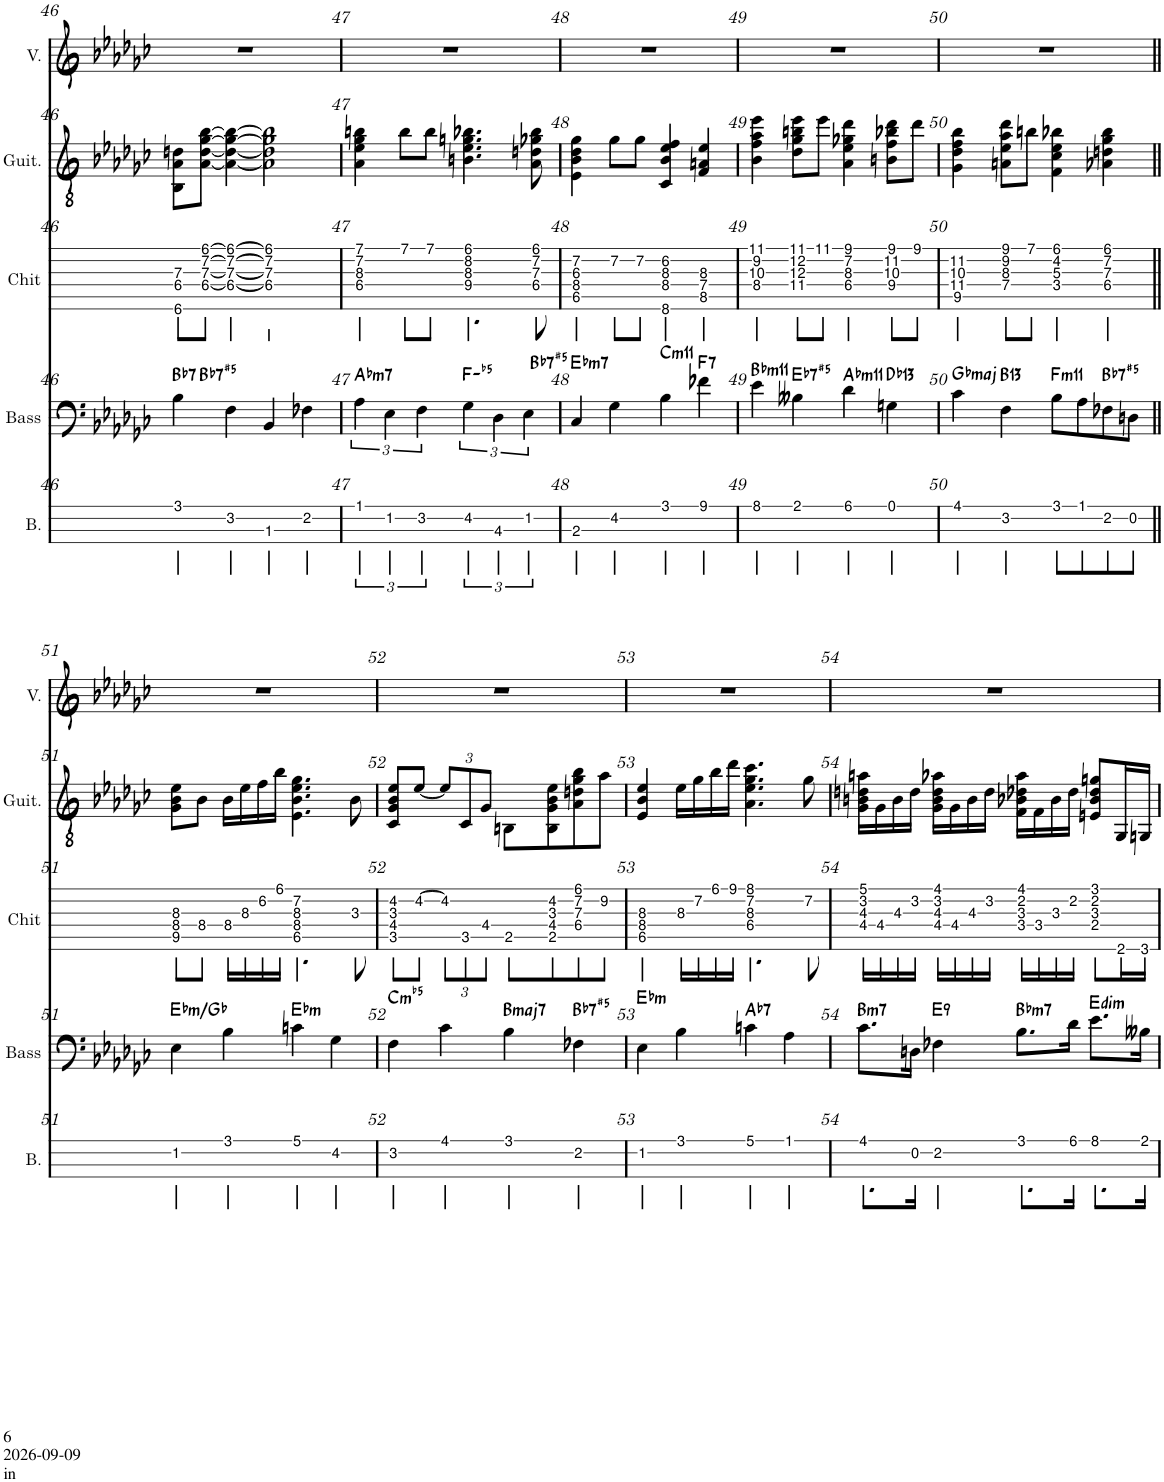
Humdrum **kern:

**kern	**kern	**harte	**kern	**kern	**kern
*part5	*part4	*part4	*part3	*part2	*part1
*staff5	*staff4	*	*staff3	*staff2	*staff1
*I"Basso elettrico	*I"Acoustic Bass	*	*I"Chitarra	*I"Acoustic Guitar	*I"Vocal
*I'B.	*I'Bass	*	*I'Chit	*I'Guit.	*I'V.
!!LO:PB:g=z
*	*clefF4	*	*	*clefGv2	*clefG2
*Trd7c12	*Trd7c12	*	*	*	*
*k[b-e-a-d-g-c-]	*k[b-e-a-d-g-c-]	*	*k[b-e-a-d-g-c-]	*k[b-e-a-d-g-c-]	*k[b-e-a-d-g-c-]
*M4/4	*M4/4	*	*M4/4	*M4/4	*M4/4
*met(c)	*met(c)	*	*met(c)	*met(c)	*met(c)
=46	=46	=46	=46	=46	=46
!	!	!LO:H:kt=7	!	!	!
*	*^	*	*	*	*
4B-\	4B-\	8ryy	Bb:7	8BB-\ 8A-\ 8e--\L	8BB-\ 8A-\ 8dn\L	1r
!	!	!	!LO:H:kt=7	!	!	!
.	.	2..ryy	Bb:(3,#5,b7)	[8A-\ [8e--\ [8g-\ [8b-\J	[8A-\ [8d\ [8g-\ [8b-\J	.
4F\	4F\	.	.	4A-\_ 4e--\_ 4g-\_ 4b-\_	4A-\_ 4d\_ 4g-\_ 4b-\_	.
4BB-\	4BB-/	.	.	2A-\] 2e--\] 2g-\] 2b-\]	2A-\] 2d\] 2g-\] 2b-\]	.
4F-X\	4F-X\	.	.	.	.	.
=47	=47	=47	=47	=47	=47	=47
!	!	!	!LO:H:kt=m7	!	!	!
6A-\	6A-\	2..ryy	Ab:min7	4A-\ 4e-\ 4g-\ 4cc-\	4A-\ 4e-\ 4g-\ 4bn\	1r
6E-\	6E-\	.	.	.	.	.
.	.	.	.	8cc-\L	8b\L	.
6F\	6F\	.	.	.	.	.
.	.	.	.	8cc-\J	8b\J	.
6G-\	6G-\	.	F:(b3,b5)	4.c-\ 4.e-\ 4.a--\ 4.b-\	4.Bn\ 4.e-\ 4.gn\ 4.b-X\	.
6D-\	6D-\	.	.	.	.	.
6E-\	6E-\	.	.	.	.	.
!	!	!	!LO:H:kt=7	!	!	!
.	.	8ryy	Bb:(3,#5,b7)	8A-\ 8e--\ 8g-\ 8b-\	8A-\ 8dn\ 8g-X\ 8b-\	.
=48	=48	=48	=48	=48	=48	=48
!	!	!	!LO:H:kt=m7	!	!	!
*	*v	*v	*	*	*	*
4C-\	4C-/	Eb:min7	4E-\ 4B-\ 4d-\ 4g-\	4E-\ 4B-\ 4d-\ 4g-\	1r
4G-\	4G-\	.	8g-\L	8g-\L	.
.	.	.	8g-\J	8g-\J	.
!	!	!LO:H:kt=m11	!	!	!
4B-\	4B-\	C:min9(11)	4D--\ 4B-\ 4e-\ 4g--\	4C-/ 4B-/ 4e-/ 4f/	.
!	!	!LO:H:kt=7	!	!	!
4f-X\	4f-X\	F:7	4G--\ 4B--\ 4e-\	4F/ 4An/ 4e-/	.
=49	=49	=49	=49	=49	=49
!	!	!LO:H:kt=m11	!	!	!
4e-\	4e-\	Bb:min9(11)	4B-\ 4g--\ 4a-\ 4ee-\	4B-\ 4f\ 4a-\ 4ee-\	1r
!	!	!LO:H:kt=7	!	!	!
4B--X\	4B--X\	Eb:(3,#5,b7)	8d-\ 8a--\ 8cc-\ 8ee-\L	8d-\ 8g-\ 8bn\ 8ee-\L	.
.	.	.	8ee-\J	8ee-\J	.
!	!	!LO:H:kt=m11	!	!	!
4d-\	4d-\	Ab:min9(11)	4A-\ 4e-\ 4g-\ 4dd-\	4A-\ 4e-\ 4g-X\ 4dd-\	.
!	!	!LO:H:kt=13	!	!	!
4Gn\	4Gn\	Db:9(11,13)	8c-\ 8g--\ 8b-\ 8dd-\L	8Bn\ 8f\ 8b-X\ 8dd-\L	.
.	.	.	8dd-\J	8dd-\J	.
=50	=50	=50	=50	=50	=50
!	!	!LO:H:kt=maj	!	!	!
4c-\	4c-\	Gb:maj	4G-\ 4d-\ 4g--\ 4b-\	4G-\ 4d-\ 4f\ 4b-\	1r
!	!	!LO:H:kt=13	!	!	!
4F\	4F\	B:9(11,13)	8B--\ 8e-\ 8a-\ 8dd-\L	8An\ 8e-\ 8a-\ 8dd-\L	.
.	.	.	8cc-\J	8bn\J	.
!	!	!LO:H:kt=m11	!	!	!
8B-\L	8B-\L	F:min9(11)	4G--\ 4d--\ 4e-\ 4b-\	4F\ 4c-\ 4e-\ 4b-X\	.
8A-\	8A-\	.	.	.	.
!	!	!LO:H:kt=7	!	!	!
8F-X\	8F-X\	Bb:(3,#5,b7)	4A-\ 4e--\ 4g-\ 4b-\	4A-X\ 4dn\ 4g-\ 4b-\	.
8Dn\J	8Dn\J	.	.	.	.
!!LO:LB:g=z
=51||	=51||	=51||	=51||	=51||	=51||
!	!	!LO:H:kt=m	!	!	!
4E-\	4E-\	Eb:min/b3	8G-\ 8B-\ 8e-\L	8G-\ 8B-\ 8e-\L	1r
.	.	.	8B-\J	8B-\J	.
4B-\	4B-\	.	16B-\LL	16B-\LL	.
.	.	.	16e-\	16e-\	.
.	.	.	16f\	16f\	.
.	.	.	16b-\JJ	16b-\JJ	.
!	!	!LO:H:kt=m	!	!	!
4cn\	4cn\	Eb:min	4.E-\ 4.B-\ 4.e-\ 4.g-\	4.E-\ 4.B-\ 4.e-\ 4.g-\	.
4G-\	4G-\	.	.	.	.
.	.	.	8B-\	8B-\	.
=52	=52	=52	=52	=52	=52
!	!	!LO:H:kt=m	!	!	!
4F\	4F\	C:(b3,b5)	8D--\ 8G-\ 8B-\ 8e-\L	8C-/ 8G-/ 8B-/ 8e-/L	1r
.	.	.	[8e-\J	[8e-/J	.
*	*	*	*Xbrackettup	*Xbrackettup	*
4c-\	4c-\	.	12e-\L]	12e-/L]	.
.	.	.	12D--\	12C-/	.
.	.	.	12G-\J	12G-/J	.
!	!	!LO:H:kt=maj7	!	!	!
4B-\	4B-\	B:maj7	8C-\L	8BBn\L	.
.	.	.	8C-\ 8G-\ 8B-\ 8e-\	8BB\ 8G-\ 8B-\ 8e-\	.
!	!	!LO:H:kt=7	!	!	!
4F-X\	4F-X\	Bb:(3,#5,b7)	8A-\ 8e--\ 8g-\ 8b-\	8A-\ 8dn\ 8g-\ 8b-\	.
.	.	.	8a-\J	8a-\J	.
=53	=53	=53	=53	=53	=53
!	!	!LO:H:kt=m	!	!	!
4E-\	4E-\	Eb:min	4E-\ 4B-\ 4e-\	4E-/ 4B-/ 4e-/	1r
4B-\	4B-\	.	16e-\LL	16e-\LL	.
.	.	.	16g-\	16g-\	.
.	.	.	16b-\	16b-\	.
.	.	.	16dd-\JJ	16dd-\JJ	.
!	!	!LO:H:kt=7	!	!	!
4cn\	4cn\	Ab:7	4.A-\ 4.e-\ 4.g-\ 4.dd--\	4.A-\ 4.e-\ 4.g-\ 4.cc-\	.
4A-\	4A-\	.	.	.	.
.	.	.	8g-\	8g-\	.
=54	=54	=54	=54	=54	=54
!	!	!LO:H:kt=m7	!	!	!
8.c-\L	8.c-\L	B:min7	16G-\ 16c-\ 16e--\ 16b--\LL	16G-\ 16Bn\ 16dn\ 16an\LL	1r
.	.	.	16G-\	16G-\	.
.	.	.	16c-\	16B\	.
16Dn\Jk	16Dn\Jk	.	16e--\JJ	16d\JJ	.
!	!	!LO:H:kt=9	!	!	!
4F-X\	4F-X\	E:9	16G-\ 16c-\ 16e--\ 16a-\LL	16G-\ 16B\ 16d\ 16a-X\LL	.
.	.	.	16G-\	16G-\	.
.	.	.	16c-\	16B\	.
.	.	.	16e--\JJ	16d\JJ	.
!	!	!LO:H:kt=m7	!	!	!
8.B-\L	8.B-\L	Bb:min7	16G--\ 16B-\ 16d-\ 16a-\LL	16F\ 16B-X\ 16d-X\ 16a-\LL	.
.	.	.	16G--\	16F\	.
.	.	.	16B-\	16B-\	.
16d-\Jk	16d-\Jk	.	16d-\JJ	16d-\JJ	.
!	!	!LO:H:kt=dim	!	!	!
8.e-\L	8.e-\L	E:dim	8F-\ 8B-\ 8d-\ 8a--\L	8En/ 8B-/ 8d-/ 8gn/L	.
.	.	.	16GG-\L	16GG-/L	.
16B--X\Jk	16B--X\Jk	.	16AA--\JJ	16GGn/JJ	.
=	=	=	=	=	=
*-	*-	*-	*-	*-	*-
